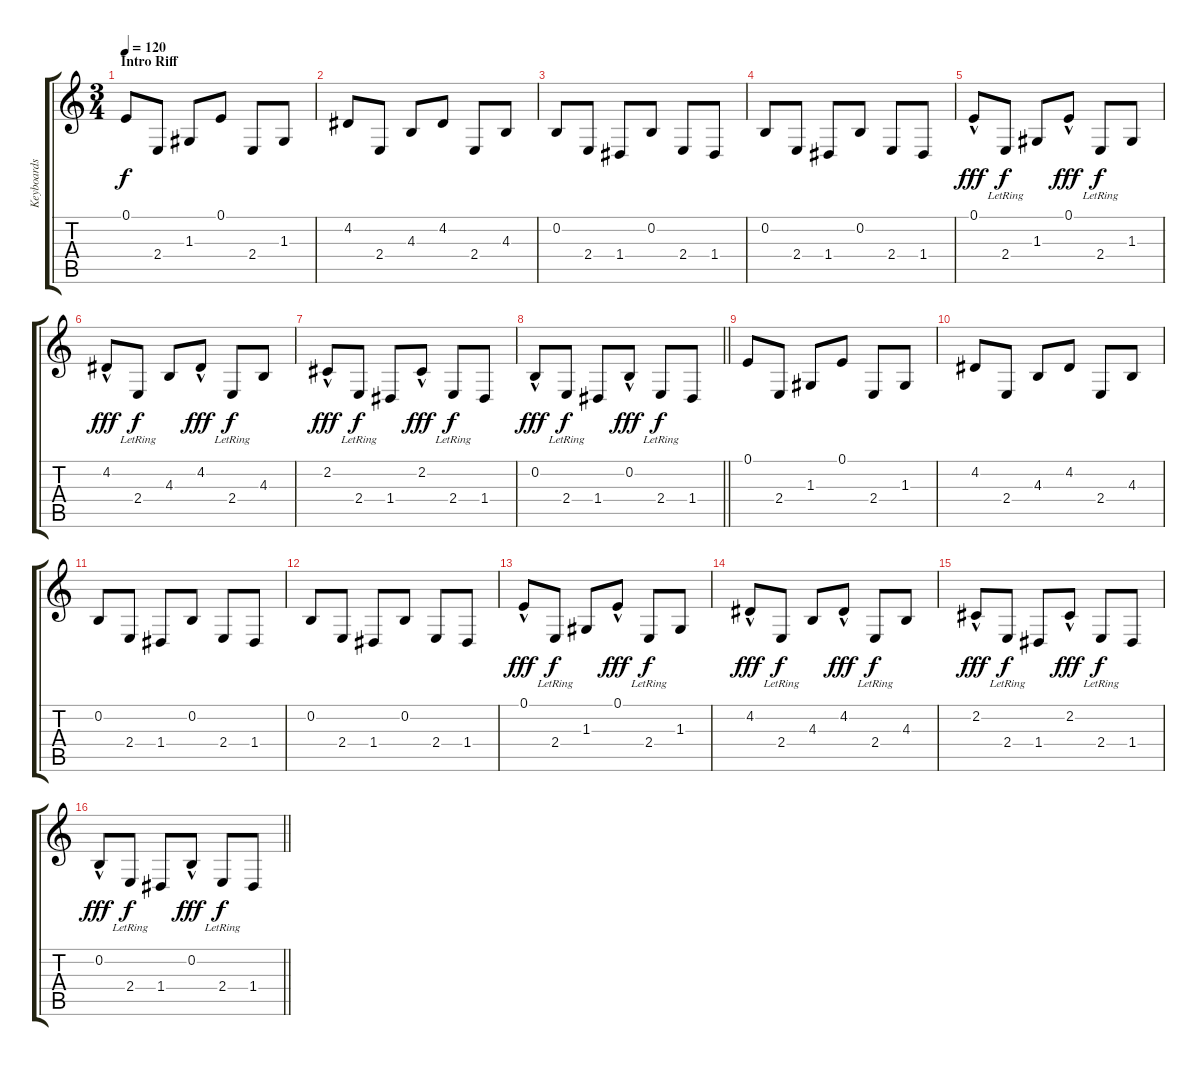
\track ("Keyboards" "Keyboards") {instrument stringensemble2}
\staff {score tabs}
\tuning (E4 B3 G3 D3 A2 E2) {hide}
\ts (3 4)
\section ("" "Intro Riff")
\tempo 120
\clef g2
\ks c
0.1.8{dy f volume 11 instrument acousticgrandpiano} 2.4.8 1.3.8 0.1.8 2.4.8 1.3.8 |
4.2.8 2.4.8 4.3.8 4.2.8 2.4.8 4.3.8 |
0.2.8 2.4.8 1.4.8 0.2.8 2.4.8 1.4.8 |
0.2.8 2.4.8 1.4.8 0.2.8 2.4.8 1.4.8 |
0.1{hac}.8{dy fff} 2.4{lr}.8{dy f} 1.3.8 0.1{hac}.8{dy fff} 2.4{lr}.8{dy f} 1.3.8 |
4.2{hac}.8{dy fff} 2.4{lr}.8{dy f} 4.3.8 4.2{hac}.8{dy fff} 2.4{lr}.8{dy f} 4.3.8 |
2.2{hac}.8{dy fff} 2.4{lr}.8{dy f} 1.4.8 2.2{hac}.8{dy fff} 2.4{lr}.8{dy f} 1.4.8 |
\barLineRight lightlight
0.2{hac}.8{dy fff} 2.4{lr}.8{dy f} 1.4.8 0.2{hac}.8{dy fff} 2.4{lr}.8{dy f} 1.4.8 |
0.1.8 2.4.8 1.3.8 0.1.8 2.4.8 1.3.8 |
4.2.8 2.4.8 4.3.8 4.2.8 2.4.8 4.3.8 |
0.2.8 2.4.8 1.4.8 0.2.8 2.4.8 1.4.8 |
0.2.8 2.4.8 1.4.8 0.2.8 2.4.8 1.4.8 |
0.1{hac}.8{dy fff} 2.4{lr}.8{dy f} 1.3.8 0.1{hac}.8{dy fff} 2.4{lr}.8{dy f} 1.3.8 |
4.2{hac}.8{dy fff} 2.4{lr}.8{dy f} 4.3.8 4.2{hac}.8{dy fff} 2.4{lr}.8{dy f} 4.3.8 |
2.2{hac}.8{dy fff} 2.4{lr}.8{dy f} 1.4.8 2.2{hac}.8{dy fff} 2.4{lr}.8{dy f} 1.4.8 |
\barLineRight lightlight
0.2{hac}.8{dy fff} 2.4{lr}.8{dy f} 1.4.8 0.2{hac}.8{dy fff} 2.4{lr}.8{dy f} 1.4.8
